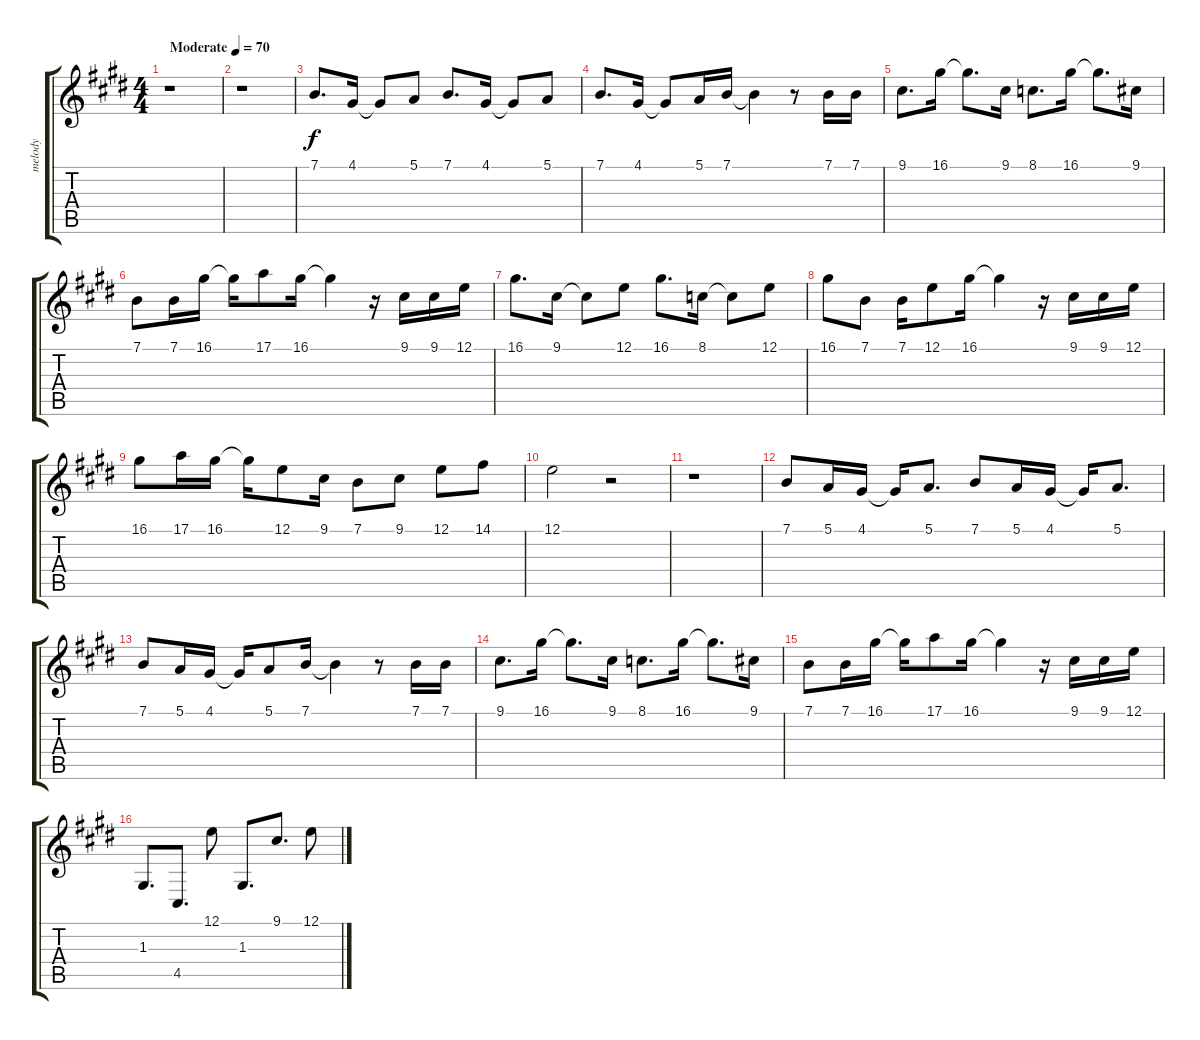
\track ("melody" "melody") {instrument flute}
\staff {score tabs}
\tuning (E4 B3 G3 D3 A2 E2) {hide}
\ts (4 4)
\tempo (70 "Moderate")
\clef g2
\ks e
r.1{dy f instrument flute} |
r.1 |
7.1.8{d} 4.1.16 4.1{t}.8 5.1.8 7.1.8{d} 4.1.16 4.1{t}.8 5.1.8 |
7.1.8{d} 4.1.16 4.1{t}.8 5.1.16 7.1.16 7.1{t}.4 r.8 7.1.16 7.1.16 |
9.1.8{d} 16.1.16 16.1{t}.8{d} 9.1.16 8.1.8{d} 16.1.16 16.1{t}.8{d} 9.1.16 |
7.1.8 7.1.16 16.1.16 16.1{t}.16 17.1.8 16.1.16 16.1{t}.4 r.16 9.1.16 9.1.16 12.1.16 |
16.1.8{d} 9.1.16 9.1{t}.8 12.1.8 16.1.8{d} 8.1.16 8.1{t}.8 12.1.8 |
16.1.8 7.1.8 7.1.16 12.1.8 16.1.16 16.1{t}.4 r.16 9.1.16 9.1.16 12.1.16 |
16.1.8 17.1.16 16.1.16 16.1{t}.16 12.1.8 9.1.16 7.1.8 9.1.8 12.1.8 14.1.8 |
12.1.2 r.2 |
r.1 |
7.1.8 5.1.16 4.1.16 4.1{t}.16 5.1.8{d} 7.1.8 5.1.16 4.1.16 4.1{t}.16 5.1.8{d} |
7.1.8 5.1.16 4.1.16 4.1{t}.16 5.1.8 7.1.16 7.1{t}.4 r.8 7.1.16 7.1.16 |
9.1.8{d} 16.1.16 16.1{t}.8{d} 9.1.16 8.1.8{d} 16.1.16 16.1{t}.8{d} 9.1.16 |
7.1.8 7.1.16 16.1.16 16.1{t}.16 17.1.8 16.1.16 16.1{t}.4 r.16 9.1.16 9.1.16 12.1.16 |
1.3.8{d} 4.5.8{d} 12.1.8 1.3.8{d} 9.1.8{d} 12.1.8
